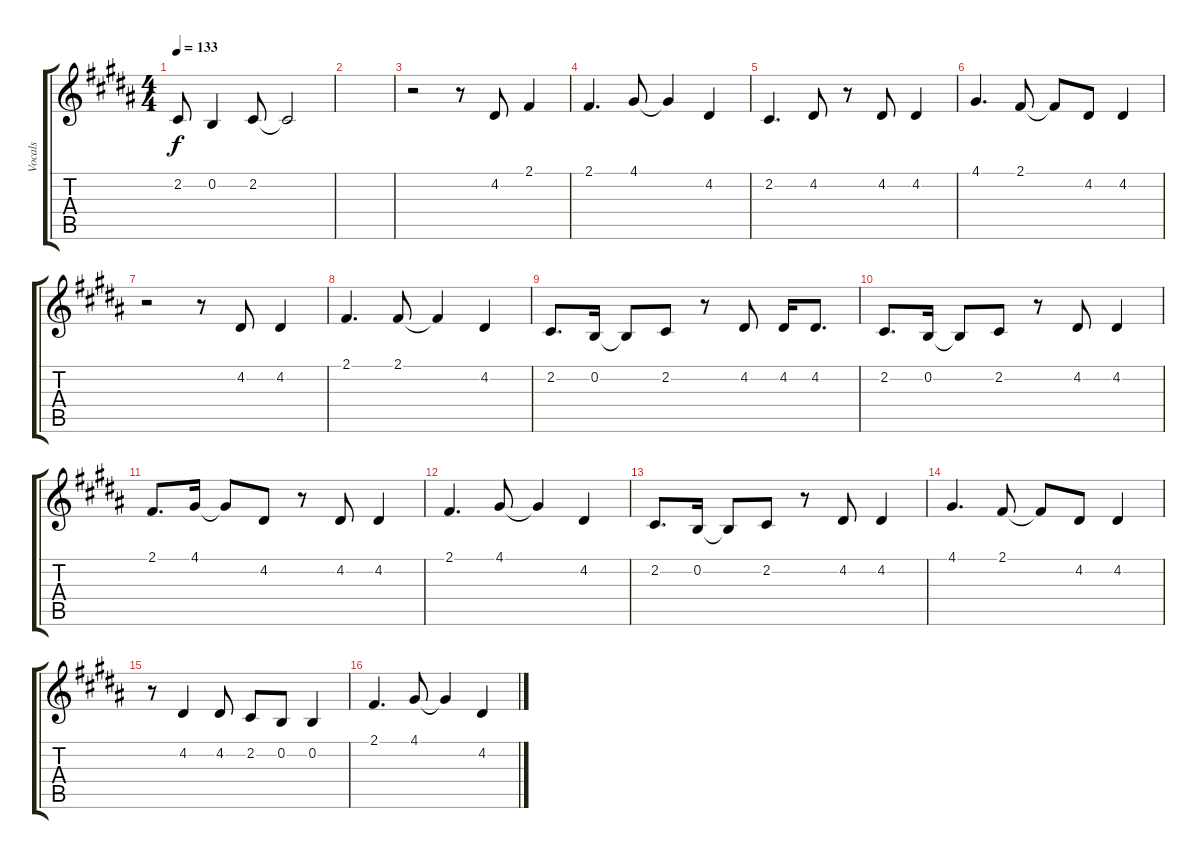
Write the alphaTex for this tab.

\track ("Vocals" "Vocals") {instrument clarinet}
\staff {score tabs}
\tuning (E4 B3 G3 D3 A2 E2) {hide}
\ts (4 4)
\tempo 133
\clef g2
\ks b
2.2.8{dy f} 0.2.4 2.2.8 2.2{t}.2 |
|
r.2 r.8 4.2.8 2.1.4 |
2.1.4{d} 4.1.8 4.1{t}.4 4.2.4 |
2.2.4{d} 4.2.8 r.8 4.2.8 4.2.4 |
4.1.4{d} 2.1.8 2.1{t}.8 4.2.8 4.2.4 |
r.2 r.8 4.2.8 4.2.4 |
2.1.4{d} 2.1.8 2.1{t}.4 4.2.4 |
2.2.8{d} 0.2.16 0.2{t}.8 2.2.8 r.8 4.2.8 4.2.16 4.2.8{d} |
2.2.8{d} 0.2.16 0.2{t}.8 2.2.8 r.8 4.2.8 4.2.4 |
2.1.8{d} 4.1.16 4.1{t}.8 4.2.8 r.8 4.2.8 4.2.4 |
2.1.4{d} 4.1.8 4.1{t}.4 4.2.4 |
2.2.8{d} 0.2.16 0.2{t}.8 2.2.8 r.8 4.2.8 4.2.4 |
4.1.4{d} 2.1.8 2.1{t}.8 4.2.8 4.2.4 |
r.8 4.2.4 4.2.8 2.2.8 0.2.8 0.2.4 |
2.1.4{d} 4.1.8 4.1{t}.4 4.2.4
